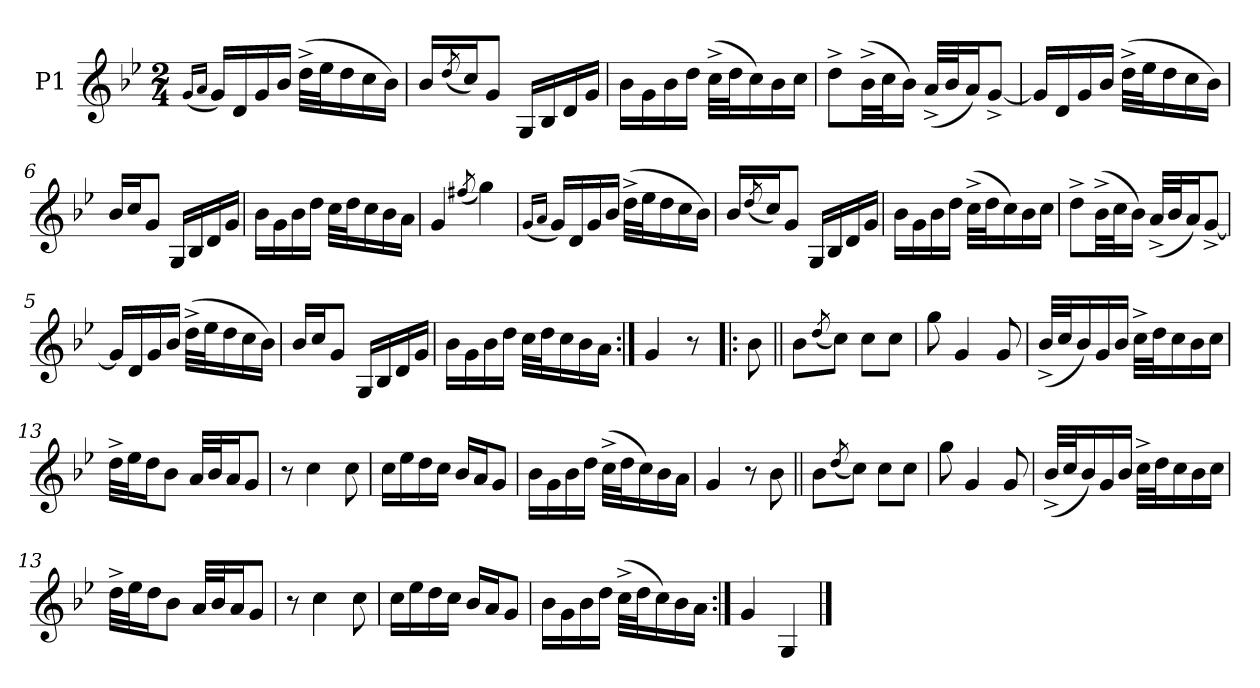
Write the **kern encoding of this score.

**kern
*part1
*staff1
*I"P1
*clefG2
*k[b-e-]
*g:
*M2/4
=1
(16qqg/LL
16qqa/JJ
16gLL)
16d
16g
16b-JJ
(32dd^LLL
32ee-J
16dd
16cc
16b-JJ)
=2
16b-LL
(8qdd/
16ccJ)
8gJ
16GLL
16B-
16d
16gJJ
=3
16b-LL
16g
16b-
16ddJJ
(32cc^LLL
32ddJ
16cc)
16b-
16ccJJ
=4
8dd^L
(32b-^LL
32ccJ
16b-JJ)
(32a^LLL
32b-J
16aJ)
[8g^J
=5
16gLL]
16d
16g
16b-JJ
(32dd^LLL
32ee-J
16dd
16cc
16b-JJ)
=6
16b-LL
16ccJ
8gJ
16GLL
16B-
16d
16gJJ
=7
16b-LL
16g
16b-
16ddJJ
32ccLLL
32ddJ
16cc
16b-
16aJJ
=8
4g
(8qff#X/
4gg)
=1
(16qqg/LL
16qqa/JJ
16gLL)
16d
16g
16b-JJ
(32dd^LLL
32ee-J
16dd
16cc
16b-JJ)
=2
16b-LL
(8qdd/
16ccJ)
8gJ
16GLL
16B-
16d
16gJJ
=3
16b-LL
16g
16b-
16ddJJ
(32cc^LLL
32ddJ
16cc)
16b-
16ccJJ
=4
8dd^L
(32b-^LL
32ccJ
16b-JJ)
(32a^LLL
32b-J
16aJ)
[8g^J
=5
16gLL]
16d
16g
16b-JJ
(32dd^LLL
32ee-J
16dd
16cc
16b-JJ)
=6
16b-LL
16ccJ
8gJ
16GLL
16B-
16d
16gJJ
=7
16b-LL
16g
16b-
16ddJJ
32ccLLL
32ddJ
16cc
16b-
16aJJ
=:|!
4g
8r
=9!|:
8b-
=10||
8b-L
(8qdd/
8ccJ)
8ccL
8ccJ
=11
8gg
4g
8g
=12
(32b-^LLL
32ccJ
16b-)
16g
16b-JJ
32cc^LLL
32ddJ
16cc
16b-
16ccJJ
=13
32dd^LLL
32ee-J
16ddJ
8b-J
32aLLL
32b-J
16aJ
8gJ
=14
8r
4cc
8cc
=15
16ccLL
16ee-
16dd
16ccJJ
16b-LL
16aJ
8gJ
=16
16b-LL
16g
16b-
16ddJJ
(32cc^LLL
32ddJ
16cc)
16b-
16aJJ
=17
4g
8r
8b-
=10||
8b-L
(8qdd/
8ccJ)
8ccL
8ccJ
=11
8gg
4g
8g
=12
(32b-^LLL
32ccJ
16b-)
16g
16b-JJ
32cc^LLL
32ddJ
16cc
16b-
16ccJJ
=13
32dd^LLL
32ee-J
16ddJ
8b-J
32aLLL
32b-J
16aJ
8gJ
=14
8r
4cc
8cc
=15
16ccLL
16ee-
16dd
16ccJJ
16b-LL
16aJ
8gJ
=16
16b-LL
16g
16b-
16ddJJ
(32cc^LLL
32ddJ
16cc)
16b-
16aJJ
=18:|!
4g
4G
==
*-
